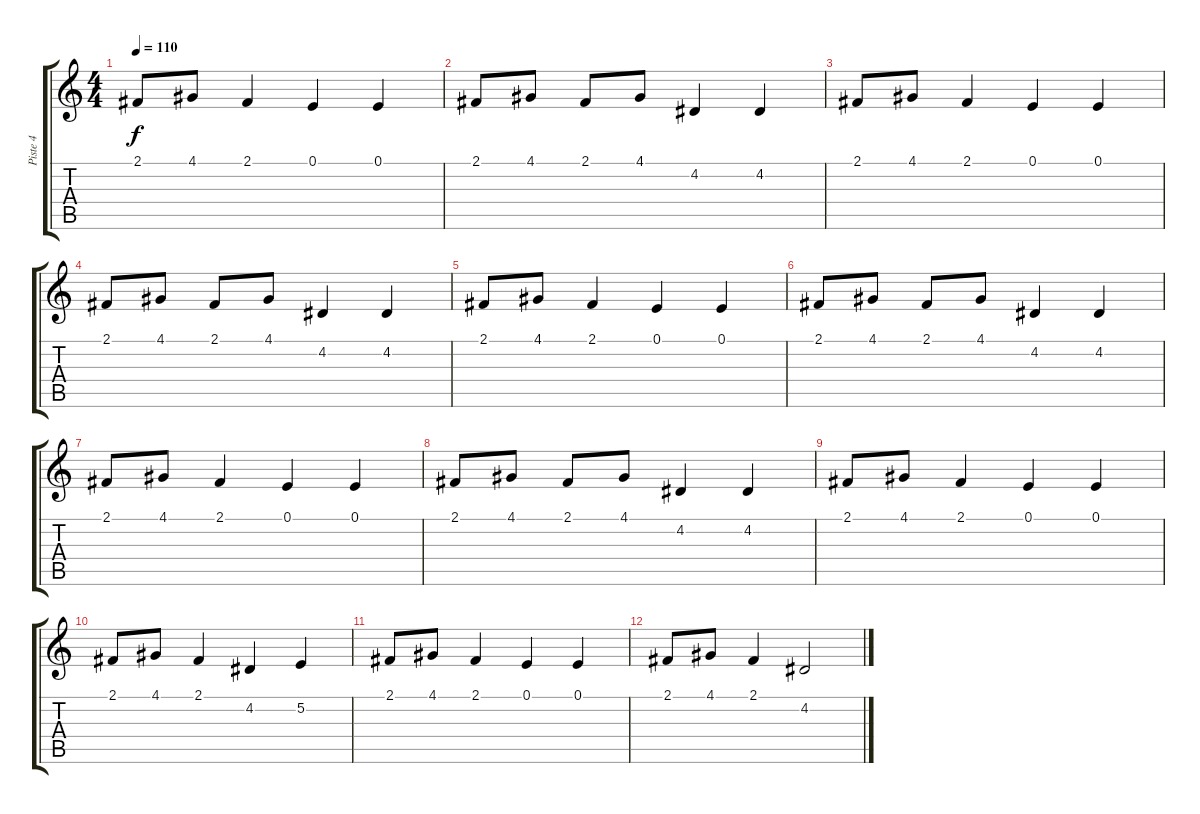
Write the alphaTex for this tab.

\track ("Piste 4" "Piste 4") {instrument fx4atmosphere}
\staff {score tabs}
\tuning (E4 B3 G3 D3 A2 E2) {hide}
\ts (4 4)
\tempo 110
\clef g2
\ks c
2.1.8{dy f} 4.1.8 2.1.4 0.1.4 0.1.4 |
2.1.8 4.1.8 2.1.8 4.1.8 4.2.4 4.2.4 |
2.1.8 4.1.8 2.1.4 0.1.4 0.1.4 |
2.1.8 4.1.8 2.1.8 4.1.8 4.2.4 4.2.4 |
2.1.8 4.1.8 2.1.4 0.1.4 0.1.4 |
2.1.8 4.1.8 2.1.8 4.1.8 4.2.4 4.2.4 |
2.1.8 4.1.8 2.1.4 0.1.4 0.1.4 |
2.1.8 4.1.8 2.1.8 4.1.8 4.2.4 4.2.4 |
2.1.8 4.1.8 2.1.4 0.1.4 0.1.4 |
2.1.8 4.1.8 2.1.4 4.2.4 5.2.4 |
2.1.8 4.1.8 2.1.4 0.1.4 0.1.4 |
2.1.8 4.1.8 2.1.4 4.2.2
